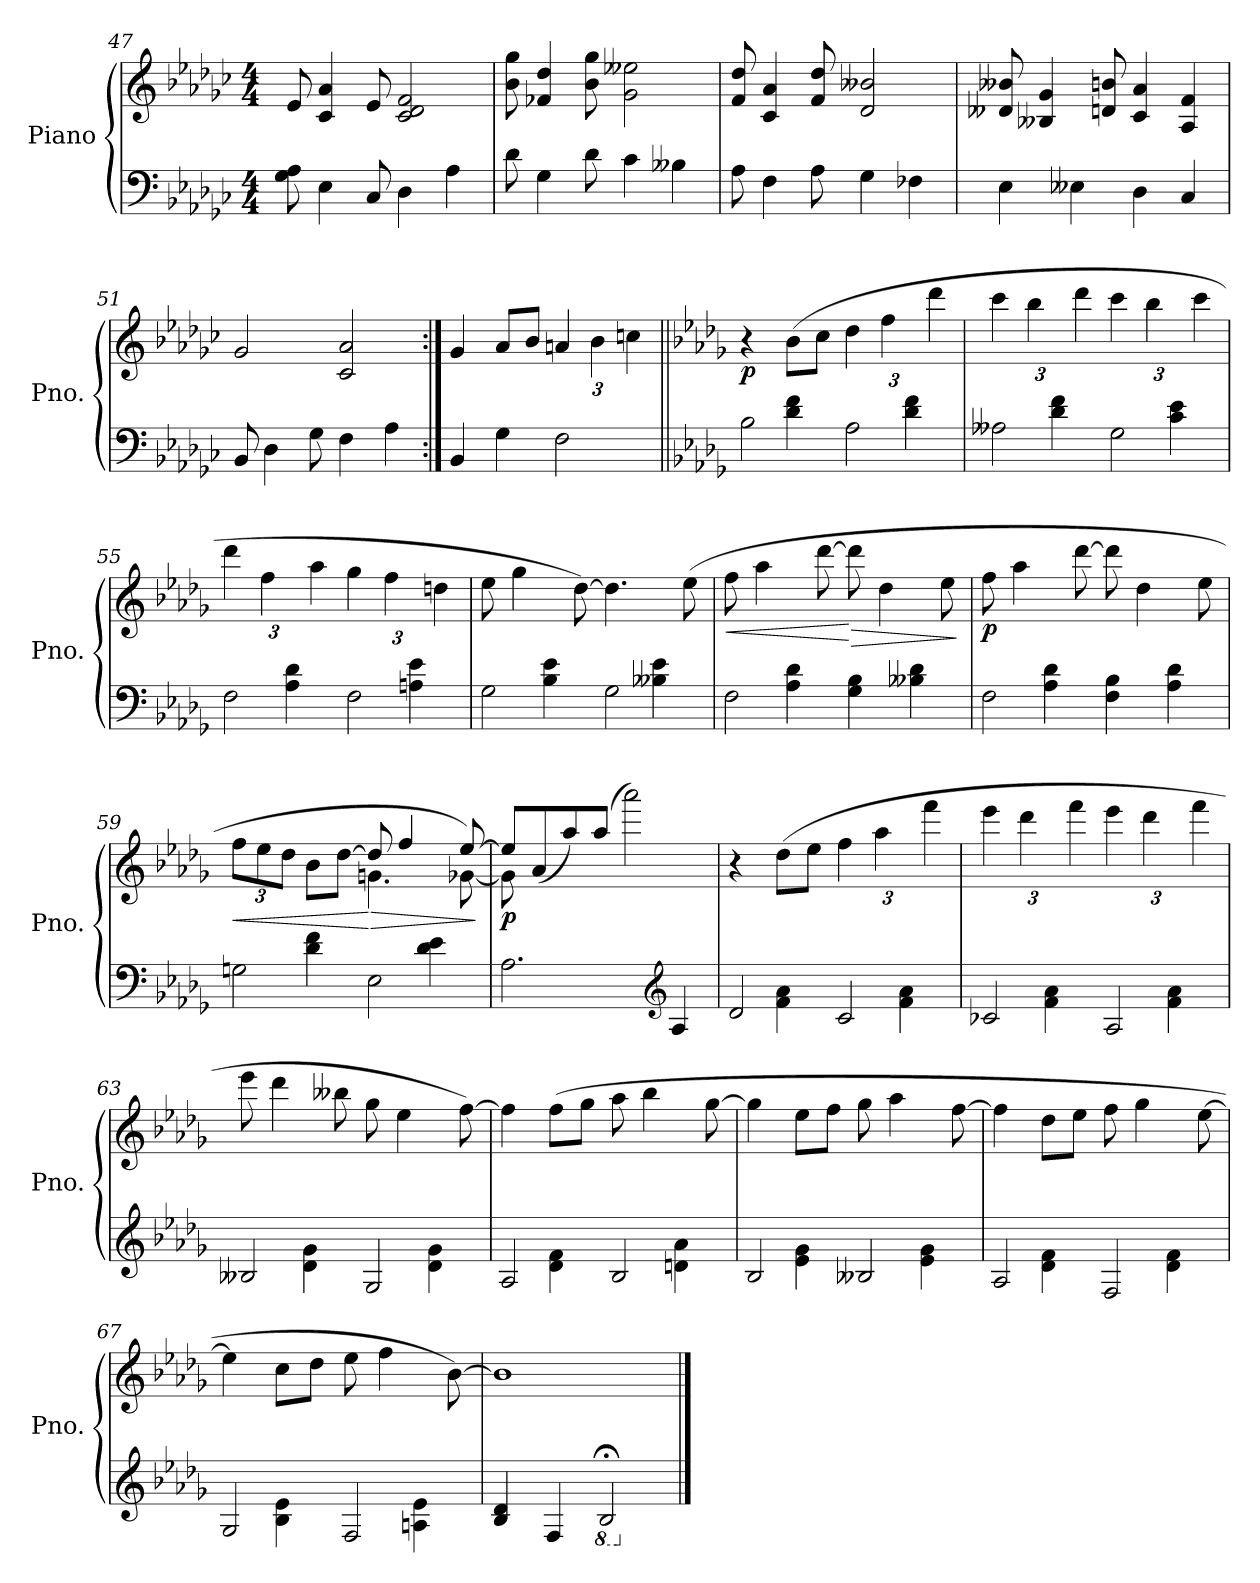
**kern	**kern	**dynam
*part1	*part1	*part1
*staff2	*staff1	*staff1/2
*I"Piano	*	*
*I'Pno.	*	*
*clefF4	*clefG2	*
*k[b-e-a-d-g-c-]	*k[b-e-a-d-g-c-]	*
*G-:	*G-:	*
*M4/4	*M4/4	*
=47	=47	=47
8G-\ 8A-\	8e-/	.
4E-\	4c-/ 4a-/	.
8C-/	8e-/	.
4D-\	2c-/ 2d-/ 2f/	.
4A-\	.	.
!!LO:LB:g=z
=48	=48	=48
8d-\	8b-\ 8gg-\	.
4G-\	4f-X/ 4dd-/	.
8d-\	8b-\ 8gg-\	.
4c-\	2g-\ 2ee--X\	.
4B--X\	.	.
=49	=49	=49
8A-\	8f/ 8dd-/	.
4F\	4c-/ 4a-/	.
8A-\	8f/ 8dd-/	.
4G-\	2d-/ 2b--X/	.
4F-X\	.	.
=50	=50	=50
4E-\	8d--X/ 8b--X/	.
.	4B--X/ 4g-/	.
4E--X\	.	.
.	8dn/ 8bn/	.
4D-\	4c-/ 4a-/	.
4C-/	4A-/ 4f/	.
=51	=51	=51
8BB-/	2g-/	.
4D-\	.	.
8G-\	.	.
4F\	2c-/ 2a-/	.
4A-\	.	.
=52:|!	=52:|!	=52:|!
4BB-/	4g-/	.
4G-\	8a-/L	.
.	8b-/J	.
*	*Xbrackettup	*
2F\	6an/	.
.	6b-\	.
.	6ccn\	.
!!LO:LB:g=z
=53||	=53||	=53||
*k[b-e-a-d-g-]	*k[b-e-a-d-g-]	*
*b-:	*b-:	*
*^	*	*
!	!	!	!LO:DY:b
2B-\	4ryy	4r	p
.	4d-\ 4f\	(8b-\L	.
.	.	8cc\J	.
2A-\	4ryy	6dd-\	.
.	.	6ff\	.
.	4d-\ 4f\	.	.
.	.	6ddd-\	.
=54	=54	=54	=54
2A--X\	4ryy	6ccc\	.
.	.	6bb-\	.
.	4d-\ 4f\	.	.
.	.	6ddd-\	.
2G-\	4ryy	6ccc\	.
.	.	6bb-\	.
.	4c\ 4e-\	.	.
.	.	6ccc\	.
=55	=55	=55	=55
2F\	4ryy	6ddd-\	.
.	.	6ff\	.
.	4A-\ 4d-\	.	.
.	.	6aa-\	.
2F\	4ryy	6gg-\	.
.	.	6ff\	.
.	4An\ 4e-\	.	.
.	.	6ddn\	.
=56	=56	=56	=56
2G-\	4ryy	8ee-\	.
.	.	4gg-\	.
.	4B-\ 4e-\	.	.
.	.	[8dd-\)	.
2G-\	4ryy	4.dd-\]	.
.	4B--X\ 4e-\	.	.
.	.	(8ee-\	.
!!LO:LB:g=z
=57	=57	=57	=57
!	!	!	!LO:HP:b
2F\	4ryy	8ff\	<
.	.	4aa-\	.
.	4A-\ 4d-\	.	.
.	.	[8ddd-\	.
!	!	!	!LO:HP:n=1:b
4G-\ 4B-\	2ryy	8ddd-\]	[ >
.	.	4dd-\	.
4B--X\ 4d-\	.	.	.
.	.	8ee-\	.
*v	*v	*	*
.	.	]
=58	=58	=58
*^	*	*
!	!	!	!LO:DY:b
2F\	4ryy	8ff\	p
.	.	4aa-\	.
.	4A-\ 4d-\	.	.
.	.	[8ddd-\	.
4F\ 4B-\	2ryy	8ddd-\]	.
.	.	4dd-\	.
4A-\ 4d-\	.	.	.
.	.	8ee-\	.
=59	=59	=59	=59
!	!	!	!LO:HP:b
*	*	*^	*
2Gn\	4ryy	12ff\L	2ryy	<
.	.	12ee-\	.	.
.	.	12dd-\J	.	.
.	4d-\ 4f\	8b-\L	.	.
.	.	[8dd-\J	.	.
!	!	!	!	!LO:HP:n=1:b
2E-\	4ryy	8dd-/]	4.gn\	[ >
.	.	4ff/	.	.
.	4d-\ 4e-\	.	.	.
.	.	[8ee-/)	[8g-X\	.
*v	*v	*	*	*
*	*v	*v	*
.	.	]
=60	=60	=60
*	*^	*
!	!	!	!LO:DY:b
2.A-\	8ee-/L]	8g-\]	p
.	(8a-/	2..ryy	.
.	8aa-/)	.	.
.	(8aa-/J	.	.
.	2aaa-\)	.	.
*clefG2	*	*	*
4A-/	.	.	.
*	*v	*v	*
!!LO:LB:g=z
=61	=61	=61
*^	*	*
2d-/	4ryy	4r	.
.	4f\ 4a-\	(8dd-\L	.
.	.	8ee-\J	.
2c/	4ryy	6ff\	.
.	.	6aa-\	.
.	4f\ 4a-\	.	.
.	.	6fff\	.
=62	=62	=62	=62
2c-X/	4ryy	6eee-\	.
.	.	6ddd-\	.
.	4f\ 4a-\	.	.
.	.	6fff\	.
2A-/	4ryy	6eee-\	.
.	.	6ddd-\	.
.	4f\ 4a-\	.	.
.	.	6fff\	.
=63	=63	=63	=63
2B--X/	4ryy	8eee-\	.
.	.	4ddd-\	.
.	4d-\ 4g-\	.	.
.	.	8bb--X\	.
2G-/	4ryy	8gg-\	.
.	.	4ee-\	.
.	4d-\ 4g-\	.	.
.	.	[8ff\)	.
=64	=64	=64	=64
2A-/	4ryy	4ff\]	.
.	4d-\ 4f\	(8ff\L	.
.	.	8gg-\J	.
2B-/	4ryy	8aa-\	.
.	.	4bb-\	.
.	4dn\ 4a-\	.	.
.	.	[8gg-\	.
!!LO:LB:g=z
=65	=65	=65	=65
2B-/	4ryy	4gg-\]	.
.	4e-\ 4g-\	8ee-\L	.
.	.	8ff\J	.
2B--X/	4ryy	8gg-\	.
.	.	4aa-\	.
.	4e-\ 4g-\	.	.
.	.	[8ff\	.
=66	=66	=66	=66
2A-/	4ryy	4ff\]	.
.	4d-\ 4f\	8dd-\L	.
.	.	8ee-\J	.
2F/	4ryy	8ff\	.
.	.	4gg-\	.
.	4d-\ 4f\	.	.
.	.	[8ee-\	.
=67	=67	=67	=67
2G-/	4ryy	4ee-\]	.
.	4B-\ 4e-\	8cc\L	.
.	.	8dd-\J	.
2F/	4ryy	8ee-\	.
.	.	4ff\	.
.	4An\ 4e-\	.	.
.	.	[8b-\)	.
*v	*v	*	*
=68	=68	=68
4B-/ 4d-/	1b-]	.
4F/	.	.
*8ba	*	*
2BB-;</	.	.
*X8ba	*	*
==	==	==
*-	*-	*-
